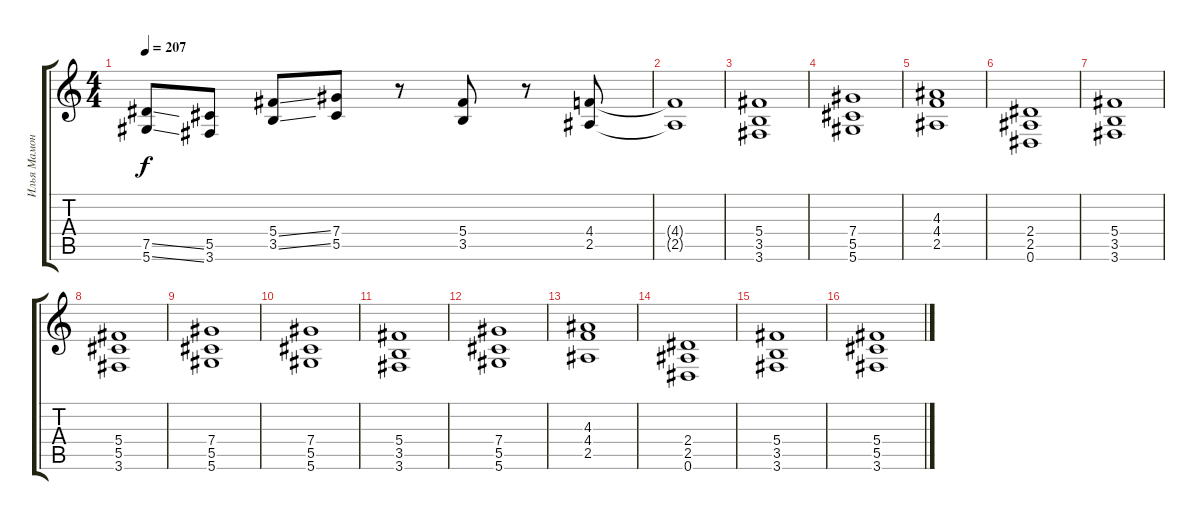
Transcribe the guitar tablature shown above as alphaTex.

\track ("Илья Мамонтов" "Илья Мамон") {instrument distortionguitar}
\staff {score tabs}
\tuning (Eb4 Bb3 Gb3 Db3 Ab2 Eb2) {hide}
\ts (4 4)
\tempo 207
\clef g2
\ks c
(7.5{ss} 5.6{ss}).8{dy f} (5.5 3.6).8 (5.4{ss} 3.5{ss}).8 (7.4 5.5).8 r.8 (5.4 3.5).8 r.8 (4.4 2.5).8 |
(4.4{t} 2.5{t}).1 |
(5.4 3.5 3.6).1 |
(7.4 5.5 5.6).1 |
(4.3 4.4 2.5).1 |
(2.4 2.5 0.6).1 |
(5.4 3.5 3.6).1 |
(5.4 5.5 3.6).1 |
(7.4 5.5 5.6).1 |
(7.4 5.5 5.6).1 |
(5.4 3.5 3.6).1 |
(7.4 5.5 5.6).1 |
(4.3 4.4 2.5).1 |
(2.4 2.5 0.6).1 |
(5.4 3.5 3.6).1 |
(5.4 5.5 3.6).1
